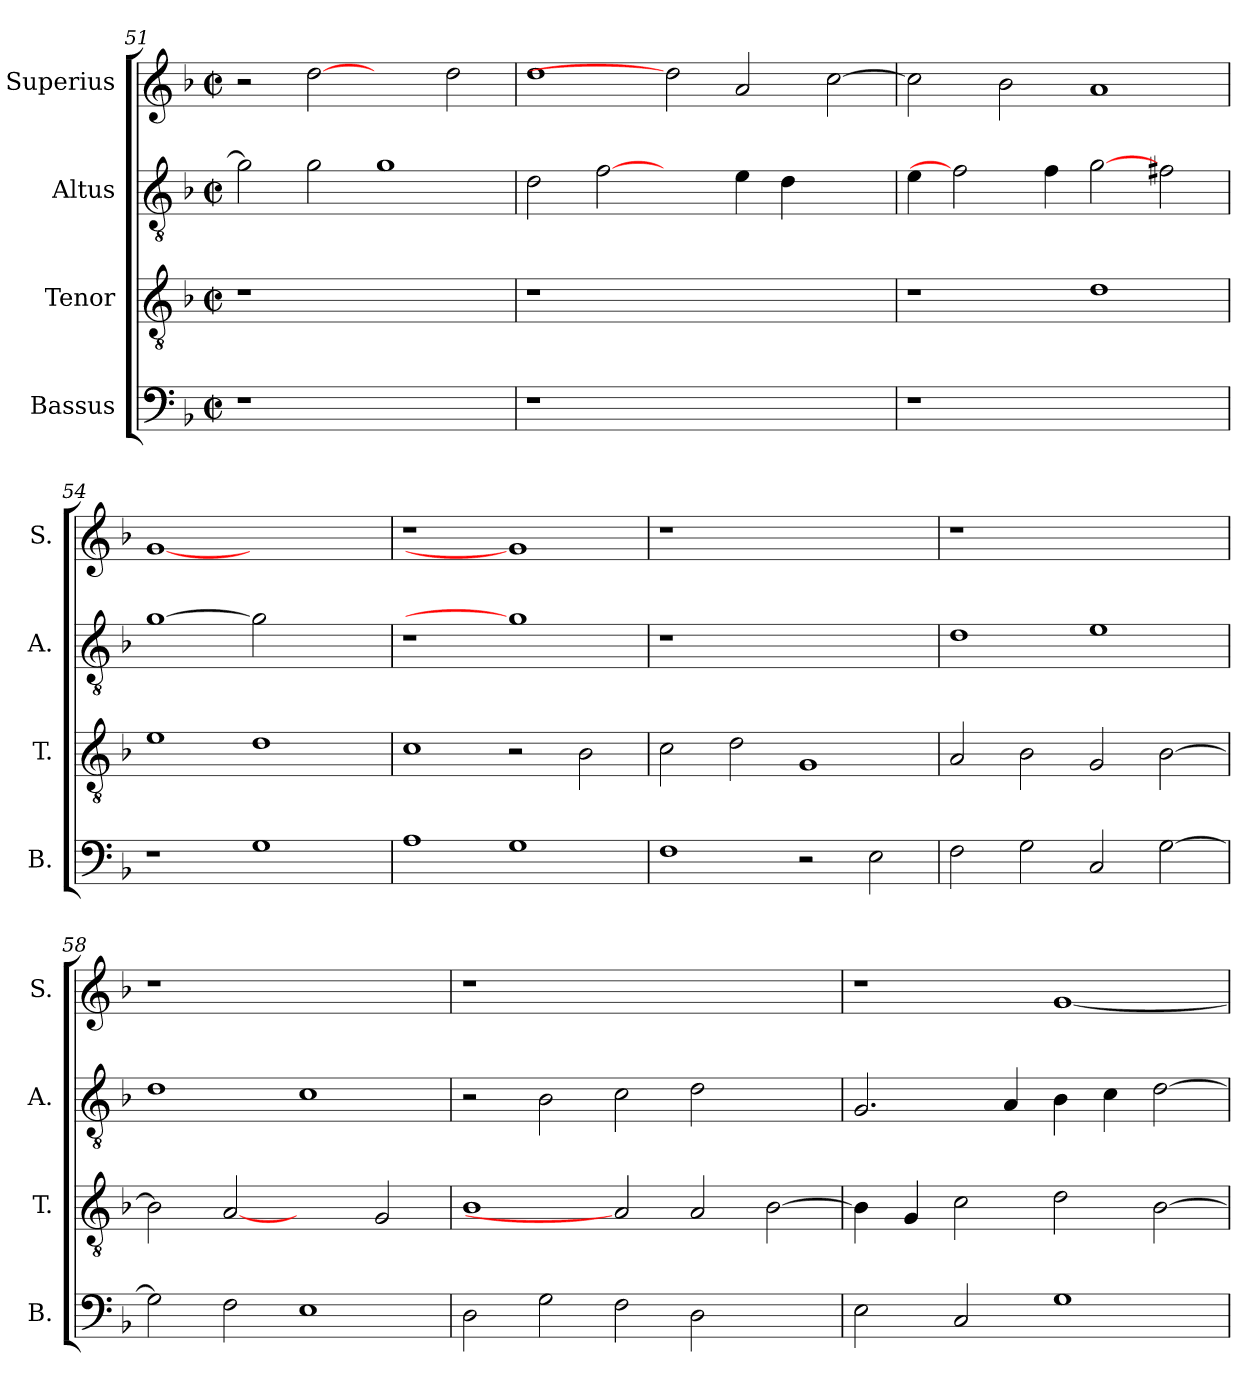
**kern	**kern	**kern	**kern
*part4	*part3	*part2	*part1
*staff4	*staff3	*staff2	*staff1
*I"Bassus	*I"Tenor	*I"Altus	*I"Superius
*I'B.	*I'T.	*I'A.	*I'S.
*clefF4	*clefGv2	*clefGv2	*clefG2
*	*ITrd7c12	*ITrd7c12	*
*k[b-]	*k[b-]	*k[b-]	*k[b-]
*F:	*F:	*F:	*F:
*M2/2	*M2/2	*M2/2	*M2/2
*met(c|)	*met(c|)	*met(c|)	*met(c|)
=51	=51	=51	=51
!LO:N:vis=1	!LO:N:vis=1	!	!
1r	1r	2Gi\]	2r
.	.	2Gi\	[2ddi
1ryy	1ryy	1Gi	2ryy
.	.	.	2ddi\
=52	=52	=52	=52
!LO:N:vis=1	!LO:N:vis=1	!	!
1r	1r	2Di\	1ddi
.	.	[2Fi	.
1.ryy	1.ryy	2ryy	2ddi]
.	.	4Ei\	2ai/
.	.	4Di\	.
.	.	2ryy	[>2cci\
!!LO:PB:g=z
=53	=53	=53	=53
!LO:N:vis=1	!	!	!
1r	1r	4Ei\	2cci\]
.	.	2Fi]	.
.	.	.	2b-i\
.	.	4Fi\	.
1ryy	1Di	[2Gi	1ai
.	.	2F#Xi\	.
=54	=54	=54	=54
1r	1Ei	[1Gi	[1gi
1Gi	1Di	2Gi]	1ryy
.	.	2ryy	.
=55	=55	=55	=55
!	!	!LO:N:vis=1	!LO:N:vis=1
1Ai	1Ci	1r	1r
1Gi	2r	1Gi]	1gi]
.	2BB-i\	.	.
=56	=56	=56	=56
!	!	!LO:N:vis=1	!LO:N:vis=1
1Fi	2Ci\	1r	1r
.	2Di\	.	.
2r	1GGi	1ryy	1ryy
2Ei\	.	.	.
=57	=57	=57	=57
!	!	!	!LO:N:vis=1
2Fi\	2AAi/	1Di	1r
2Gi\	2BB-i\	.	.
2Ci/	2GGi/	1Ei	1ryy
[>2Gi\	[>2BB-i\	.	.
!!LO:LB:g=z
=58	=58	=58	=58
!	!	!	!LO:N:vis=1
2Gi\]	2BB-i\]	1Di	1r
2Fi\	[2AAi	.	.
1Ei	2ryy	1Ci	1ryy
.	2GGi/	.	.
=59	=59	=59	=59
!	!	!	!LO:N:vis=1
2Di\	1BB-i	2r	1r
2Gi\	.	2BB-i\	.
2Fi\	2AAi]	2Ci\	1.ryy
2Di\	2AAi/	2Di\	.
2ryy	[>2BB-i\	2ryy	.
=60	=60	=60	=60
2Ei\	4BB-i\]	2.GGi/	1r
.	4GGi/	.	.
2Ci/	2Ci\	.	.
.	.	4AAi/	.
1Gi	2Di\	4BB-i\	[<1gi
.	.	4Ci\	.
.	[>2BB-i\	[>2Di\	.
=	=	=	=
*-	*-	*-	*-
